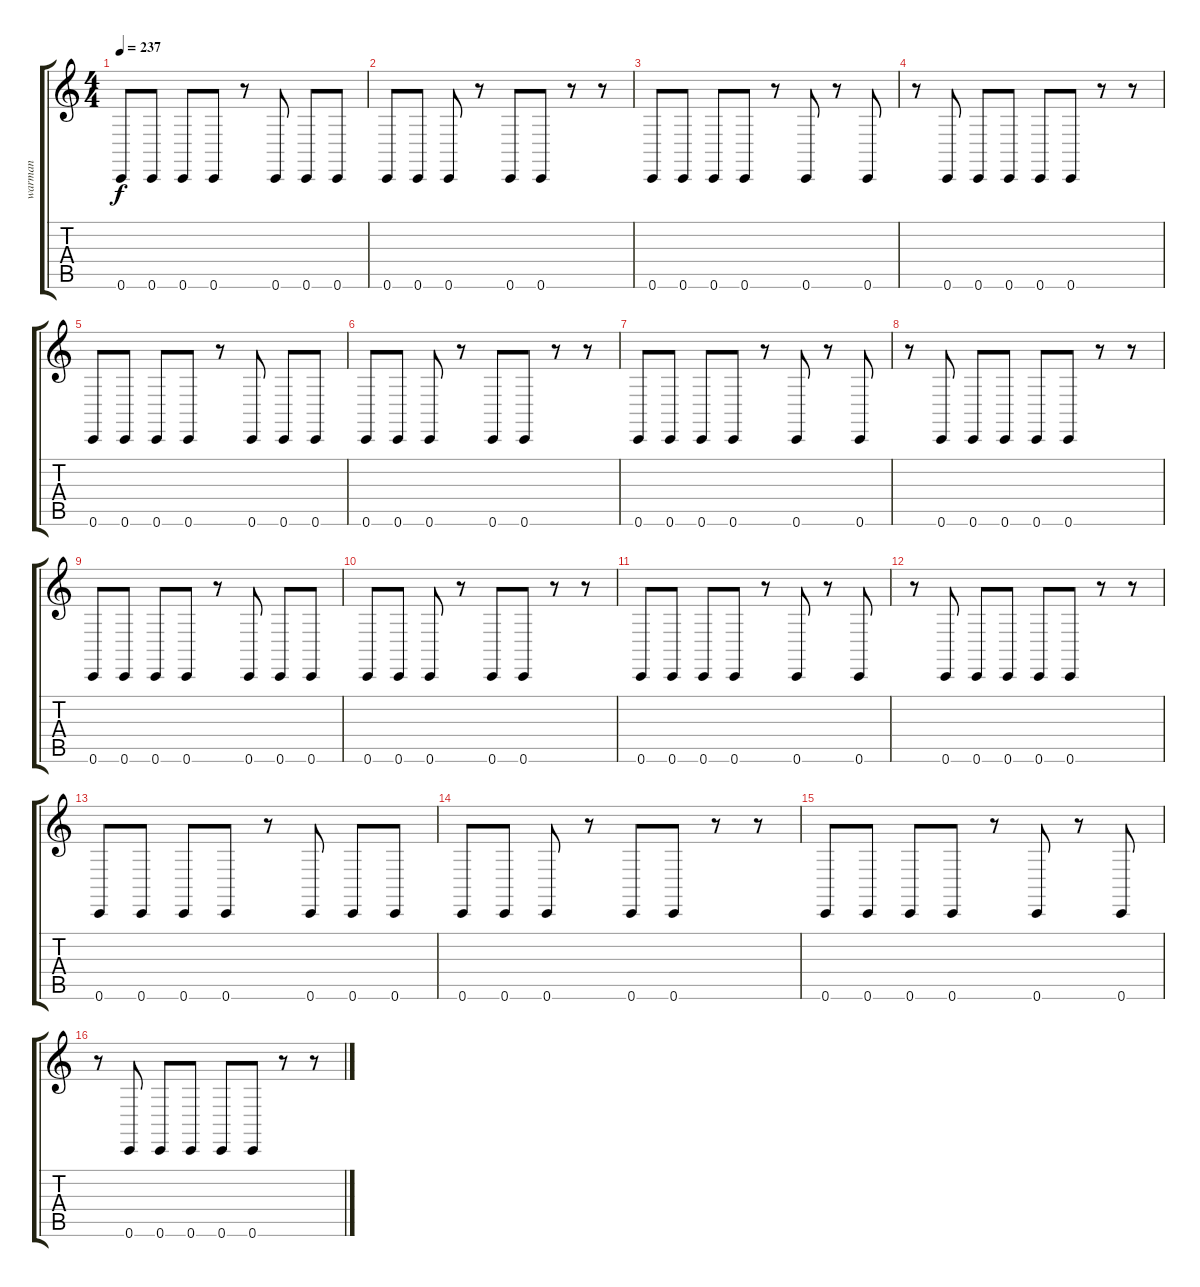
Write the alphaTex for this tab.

\track ("warman" "warman") {instrument pad7halo}
\staff {score tabs}
\tuning (D4 A3 F3 C3 G2 C2) {hide}
\ts (4 4)
\tempo 237
\clef g2
\ks c
0.6.8{dy f volume 5 instrument electricgrandpiano} 0.6.8 0.6.8 0.6.8 r.8 0.6.8 0.6.8 0.6.8 |
0.6.8 0.6.8 0.6.8 r.8 0.6.8 0.6.8 r.8 r.8 |
0.6.8 0.6.8 0.6.8 0.6.8 r.8 0.6.8 r.8 0.6.8{txt ""} |
r.8 0.6.8 0.6.8 0.6.8 0.6.8 0.6.8 r.8 r.8 |
0.6.8 0.6.8 0.6.8 0.6.8 r.8 0.6.8 0.6.8 0.6.8 |
0.6.8 0.6.8 0.6.8 r.8 0.6.8 0.6.8 r.8 r.8 |
0.6.8 0.6.8 0.6.8 0.6.8 r.8 0.6.8 r.8 0.6.8 |
r.8 0.6.8 0.6.8 0.6.8 0.6.8 0.6.8 r.8 r.8 |
0.6.8 0.6.8 0.6.8 0.6.8 r.8 0.6.8 0.6.8 0.6.8 |
0.6.8 0.6.8 0.6.8 r.8 0.6.8 0.6.8 r.8 r.8 |
0.6.8 0.6.8 0.6.8 0.6.8 r.8 0.6.8 r.8 0.6.8 |
r.8 0.6.8 0.6.8 0.6.8 0.6.8 0.6.8 r.8 r.8 |
0.6.8 0.6.8 0.6.8 0.6.8 r.8 0.6.8 0.6.8 0.6.8 |
0.6.8 0.6.8 0.6.8 r.8 0.6.8 0.6.8 r.8 r.8 |
0.6.8 0.6.8 0.6.8 0.6.8 r.8 0.6.8 r.8 0.6.8 |
r.8 0.6.8 0.6.8 0.6.8 0.6.8 0.6.8 r.8 r.8
